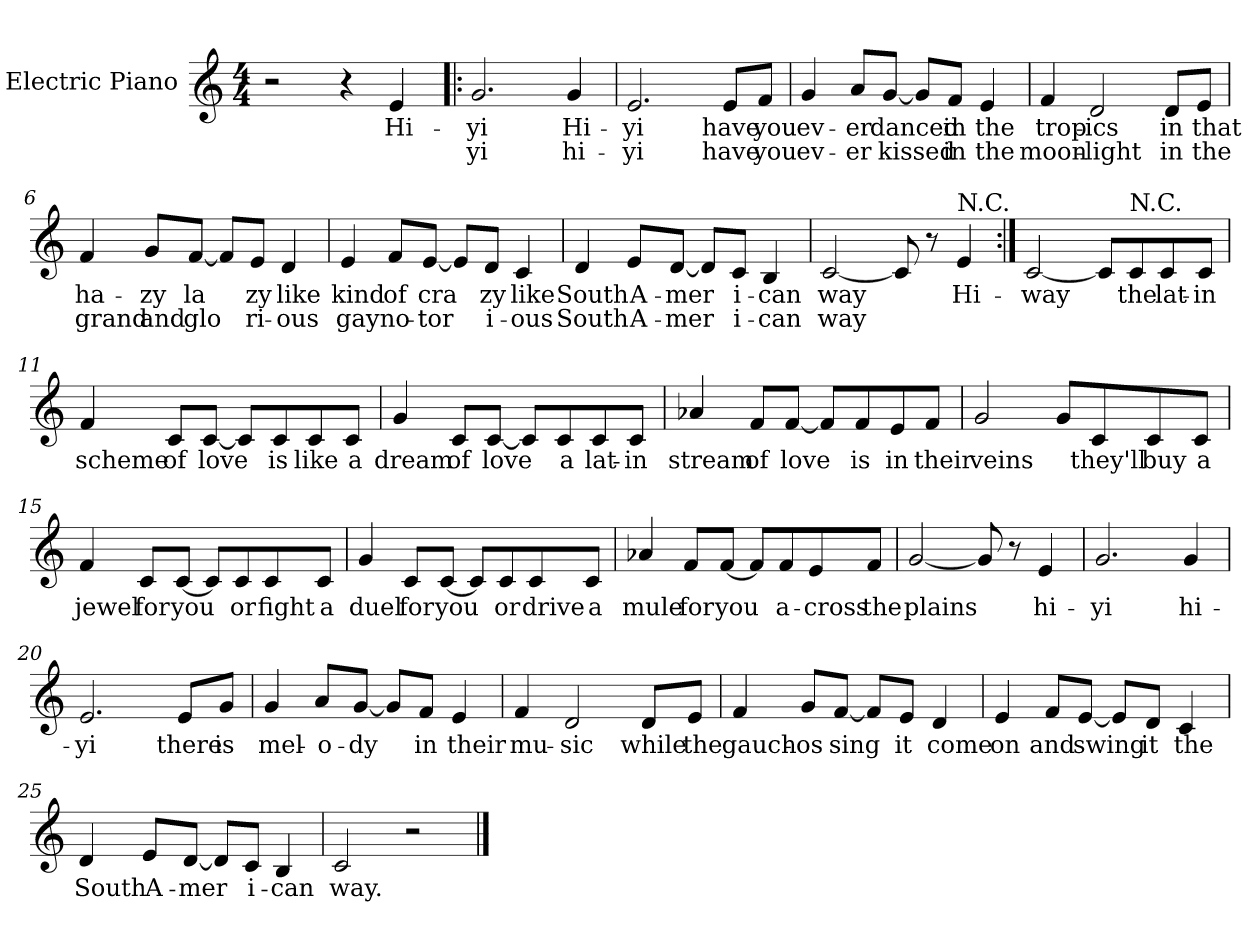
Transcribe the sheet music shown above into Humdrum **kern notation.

**kern	**text	**text
*part1	*part1	*part1
*staff1	*staff1	*staff1
*I"Electric Piano	*	*
*I'E.Pno	*	*
*clefG2	*	*
*k[]	*	*
*C:	*	*
*M4/4	*	*
=1	=1	=1
2r	.	.
4r	.	.
4e/	Hi-	.
=2!|:	=2!|:	=2!|:
2.g/	-yi	yi
4g/	Hi-	hi-
=3	=3	=3
2.e/	-yi	-yi
8e/L	have	have
8f/J	you	you
=4	=4	=4
4g/	ev-	ev-
8a/L	-er	-er
[8g/J	danced	kissed
8g/L]	.	.
8f/J	in	in
4e/	the	the
=5	=5	=5
4f/	trop-	moon-
2d/	-ics	light
8d/L	in	in
8e/J	that	the
!!LO:LB:g=z
=6	=6	=6
4f/	ha-	grand
8g/L	zy	and
[8f/J	-la	-glo
8f/L]	.	.
8e/J	zy	ri-
4d/	like	-ous
=7	=7	=7
4e/	kind	gay
8f/L	of	no-
[8e/J	-cra	-tor
8e/L]	.	.
8d/J	zy	i-
4c/	like	-ous
=8	=8	=8
4d/	South	South
8e/L	A-	A-
[8d/J	-mer	-mer
8d/L]	.	.
8c/J	i-	i-
4B/	-can	-can
!!LO:LB:g=z
=9	=9	=9
[2c/	way	way
8c/]	.	.
8r	.	.
!LO:TX:a:t=N.C.	!	!
4e/	Hi-	.
=10:|!	=10:|!	=10:|!
[2c/	-way	.
8c/L]	.	.
!LO:TX:a:t=N.C.	!	!
8c/	the	.
8c/	lat-	.
8c/J	-in	.
=11	=11	=11
4f/	scheme	.
8c/L	of	.
[8c/J	love	.
8c/L]	.	.
8c/	is	.
8c/	like	.
8c/J	a	.
!!LO:LB:g=z
=12	=12	=12
4g/	dream	.
8c/L	of	.
[8c/J	love	.
8c/L]	.	.
8c/	a	.
8c/	lat-	.
8c/J	-in	.
=13	=13	=13
4a-X/	stream	.
8f/L	of	.
[8f/J	love	.
8f/L]	.	.
8f/	is	.
8e/	in	.
8f/J	their	.
=14	=14	=14
2g/	veins	.
8g/L	.	.
8c/	they'll	.
8c/	buy	.
8c/J	a	.
!!LO:LB:g=z
=15	=15	=15
4f/	jewel	.
8c/L	for	.
[8c/J	you	.
8c/L]	.	.
8c/	or	.
8c/	fight	.
8c/J	a	.
=16	=16	=16
4g/	duel	.
8c/L	for	.
[8c/J	you	.
8c/L]	.	.
8c/	or	.
8c/	drive	.
8c/J	a	.
!!LO:LB:g=z
=17	=17	=17
4a-X/	mule	.
8f/L	for	.
[8f/J	you	.
8f/L]	.	.
8f/	a-	.
8e/	cross	.
8f/J	the	.
=18	=18	=18
[2g/	plains	.
8g/]	.	.
8r	.	.
4e/	hi-	.
=19	=19	=19
2.g/	-yi	.
4g/	hi-	.
=20	=20	=20
2.e/	-yi	.
8e/L	there	.
8g/J	is	.
!!LO:LB:g=z
=21	=21	=21
4g/	mel-	.
8a/L	-o-	.
[8g/J	-dy	.
8g/L]	.	.
8f/J	in	.
4e/	their	.
=22	=22	=22
4f/	mu-	.
2d/	-sic	.
8d/L	while	.
8e/J	the	.
=23	=23	=23
4f/	gauch-	.
8g/L	os	.
[8f/J	sing	.
8f/L]	.	.
8e/J	it	.
4d/	come	.
!!LO:LB:g=z
=24	=24	=24
4e/	on	.
8f/L	and	.
[8e/J	swing	.
8e/L]	.	.
8d/J	it	.
4c/	the	.
=25	=25	=25
4d/	South	.
8e/L	A-	.
[8d/J	-mer	.
8d/L]	.	.
8c/J	i-	.
4B/	-can	.
=26	=26	=26
2c/	way.	.
2r	.	.
==	==	==
*-	*-	*-
